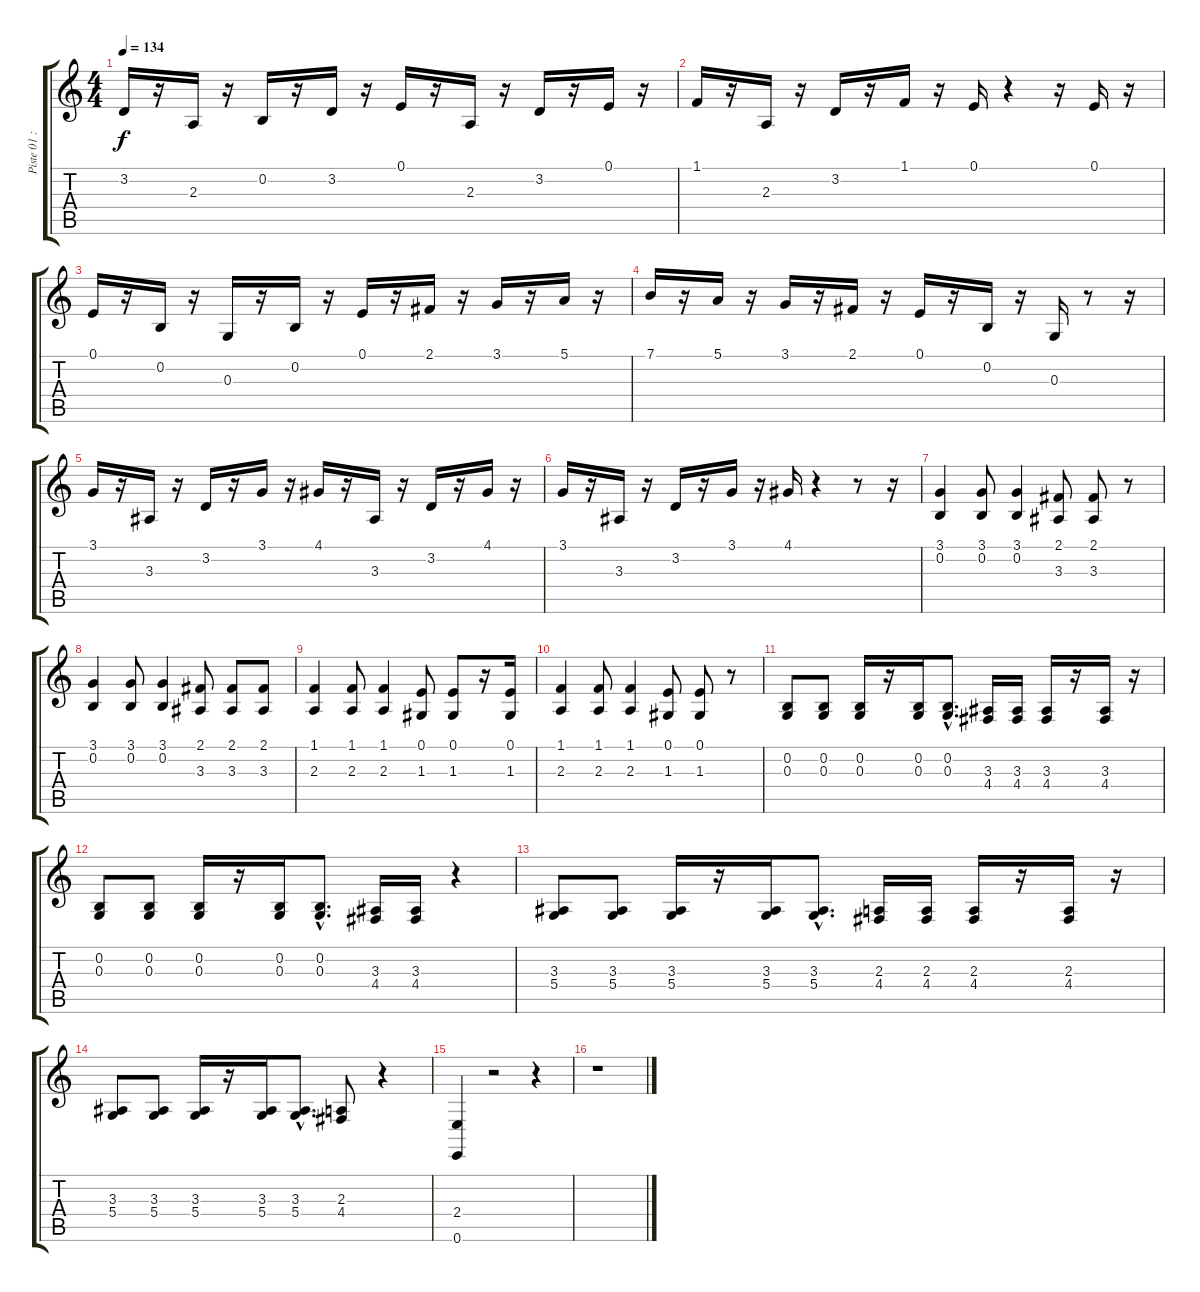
\track ("Piste 01 : non précisé" "Piste 01 :") {instrument altosax}
\staff {score tabs}
\tuning (E4 B3 G3 D3 A2 E2) {hide}
\ts (4 4)
\tempo 134
\clef g2
\ks c
3.2.16{dy f} r.16 2.3.16 r.16 0.2.16 r.16 3.2.16 r.16 0.1.16 r.16 2.3.16 r.16 3.2.16 r.16 0.1.16 r.16 |
1.1.16 r.16 2.3.16 r.16 3.2.16 r.16 1.1.16 r.16 0.1.16 r.4 r.16 0.1.16 r.16 |
0.1.16 r.16 0.2.16 r.16 0.3.16 r.16 0.2.16 r.16 0.1.16 r.16 2.1.16 r.16 3.1.16 r.16 5.1.16 r.16 |
7.1.16 r.16 5.1.16 r.16 3.1.16 r.16 2.1.16 r.16 0.1.16 r.16 0.2.16 r.16 0.3.16 r.8 r.16 |
3.1.16 r.16 3.3.16 r.16 3.2.16 r.16 3.1.16 r.16 4.1.16 r.16 3.3.16 r.16 3.2.16 r.16 4.1.16 r.16 |
3.1.16 r.16 3.3.16 r.16 3.2.16 r.16 3.1.16 r.16 4.1.16 r.4 r.8 r.16 |
(3.1 0.2).4 (3.1 0.2).8 (3.1 0.2).4 (2.1 3.3).8 (2.1 3.3).8 r.8 |
(3.1 0.2).4 (3.1 0.2).8 (3.1 0.2).4 (2.1 3.3).8 (2.1 3.3).8 (2.1 3.3).8 |
(1.1 2.3).4 (1.1 2.3).8 (1.1 2.3).4 (0.1 1.3).8 (0.1 1.3).8 r.16 (0.1 1.3).16 |
(1.1 2.3).4 (1.1 2.3).8 (1.1 2.3).4 (0.1 1.3).8 (0.1 1.3).8 r.8 |
(0.2 0.3).8 (0.2 0.3).8 (0.2 0.3).16 r.16 (0.2 0.3).16 (0.2{hac} 0.3{hac}).8{d} (3.3 4.4).16 (3.3 4.4).16 (3.3 4.4).16 r.16 (3.3 4.4).16 r.16 |
(0.2 0.3).8 (0.2 0.3).8 (0.2 0.3).16 r.16 (0.2 0.3).16 (0.2{hac} 0.3{hac}).8{d} (3.3 4.4).16 (3.3 4.4).16 r.4 |
(3.3 5.4).8 (3.3 5.4).8 (3.3 5.4).16 r.16 (3.3 5.4).16 (3.3{hac} 5.4{hac}).8{d} (2.3 4.4).16 (2.3 4.4).16 (2.3 4.4).16 r.16 (2.3 4.4).16 r.16 |
(3.3 5.4).8 (3.3 5.4).8 (3.3 5.4).16 r.16 (3.3 5.4).16 (3.3{hac} 5.4{hac}).8{d} (2.3 4.4).8 r.4 |
(2.4 0.6).4 r.2 r.4 |
r.1
